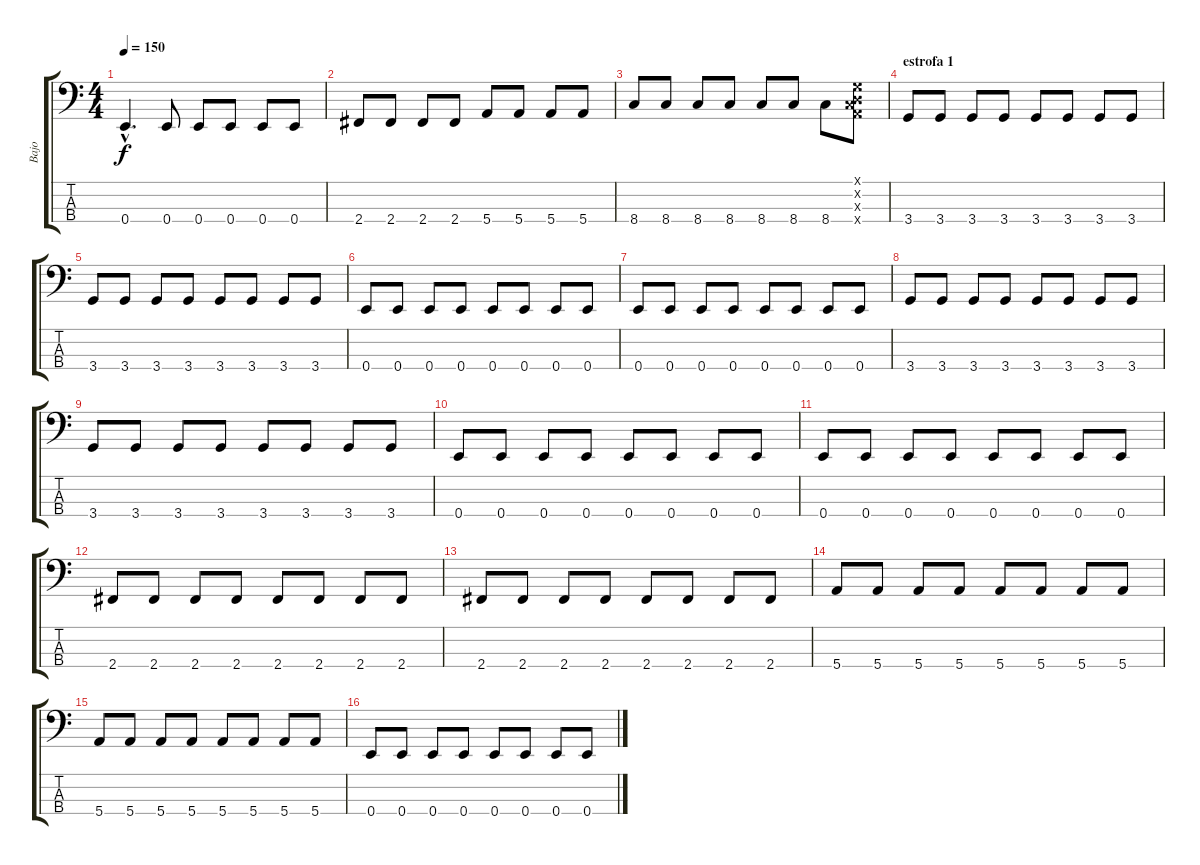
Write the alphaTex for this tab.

\track ("Bajo" "Bajo") {instrument electricbasspick}
\staff {score tabs}
\tuning (G2 D2 A1 E1) {hide}
\ts (4 4)
\tempo 150
\clef f4
\ks c
0.4{hac}.4{d dy f} 0.4.8 0.4.8 0.4.8 0.4.8 0.4.8 |
2.4.8 2.4.8 2.4.8 2.4.8 5.4.8 5.4.8 5.4.8 5.4.8 |
8.4.8 8.4.8 8.4.8 8.4.8 8.4.8 8.4.8 8.4.8 (0.1{x} 0.2{x} 0.3{x} 8.4{x}).8 |
\section ("" "estrofa 1")
3.4.8 3.4.8 3.4.8 3.4.8 3.4.8 3.4.8 3.4.8 3.4.8 |
3.4.8 3.4.8 3.4.8 3.4.8 3.4.8 3.4.8 3.4.8 3.4.8 |
0.4.8 0.4.8 0.4.8 0.4.8 0.4.8 0.4.8 0.4.8 0.4.8 |
0.4.8 0.4.8 0.4.8 0.4.8 0.4.8 0.4.8 0.4.8 0.4.8 |
3.4.8 3.4.8 3.4.8 3.4.8 3.4.8 3.4.8 3.4.8 3.4.8 |
3.4.8 3.4.8 3.4.8 3.4.8 3.4.8 3.4.8 3.4.8 3.4.8 |
0.4.8 0.4.8 0.4.8 0.4.8 0.4.8 0.4.8 0.4.8 0.4.8 |
0.4.8 0.4.8 0.4.8 0.4.8 0.4.8 0.4.8 0.4.8 0.4.8 |
2.4.8 2.4.8 2.4.8 2.4.8 2.4.8 2.4.8 2.4.8 2.4.8 |
2.4.8 2.4.8 2.4.8 2.4.8 2.4.8 2.4.8 2.4.8 2.4.8 |
5.4.8 5.4.8 5.4.8 5.4.8 5.4.8 5.4.8 5.4.8 5.4.8 |
5.4.8 5.4.8 5.4.8 5.4.8 5.4.8 5.4.8 5.4.8 5.4.8 |
0.4.8 0.4.8 0.4.8 0.4.8 0.4.8 0.4.8 0.4.8 0.4.8
